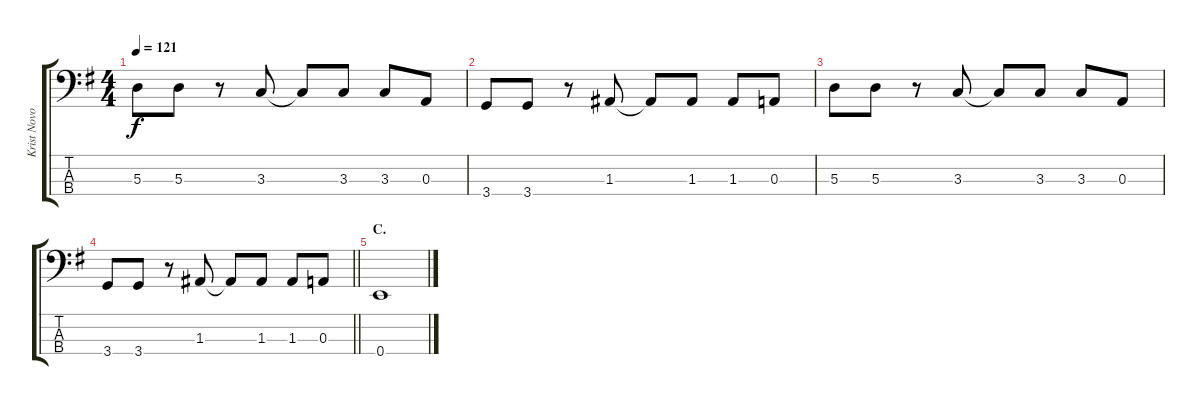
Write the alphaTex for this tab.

\track ("Krist Novoselic" "Krist Novo") {instrument electricbassfinger}
\staff {score tabs}
\tuning (G2 D2 A1 E1) {hide}
\ts (4 4)
\tempo 121
\clef f4
\ks eminor
5.3.8{dy f} 5.3.8 r.8 3.3.8 3.3{t}.8 3.3.8 3.3.8 0.3.8 |
3.4.8 3.4.8 r.8 1.3.8 1.3{t}.8 1.3.8 1.3.8 0.3.8 |
5.3.8 5.3.8 r.8 3.3.8 3.3{t}.8 3.3.8 3.3.8 0.3.8 |
\barLineRight lightlight
3.4.8 3.4.8 r.8 1.3.8 1.3{t}.8 1.3.8 1.3.8 0.3.8 |
\section ("" "C.")
0.4.1
